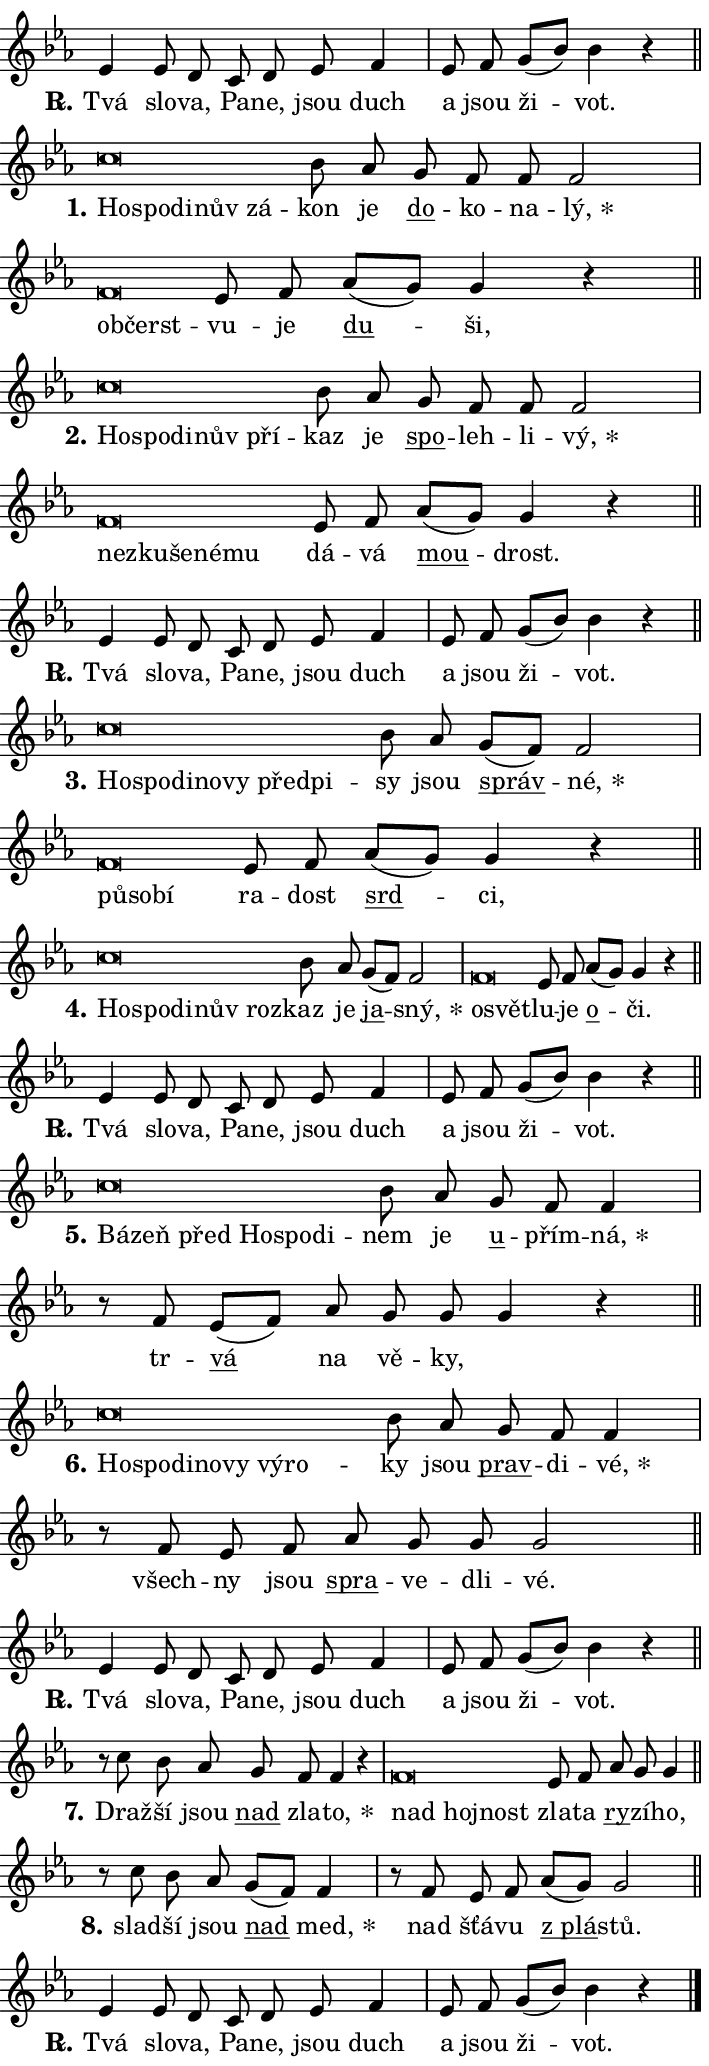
\version "2.24.0"
\header { tagline = "" }
\paper {
  indent = 0\cm
  top-margin = 0\cm
  right-margin = 0.13\cm % to fit lyric hyphens
  bottom-margin = 0\cm
  left-margin = 0\cm
  paper-width = 12\cm
  page-breaking = #ly:one-page-breaking
  system-system-spacing.basic-distance = #11
  score-system-spacing.basic-distance = #11
  ragged-last = ##f
}


%% Author: Thomas Morley
%% https://lists.gnu.org/archive/html/lilypond-user/2020-05/msg00002.html
#(define (line-position grob)
"Returns position of @var[grob} in current system:
   @code{'start}, if at first time-step
   @code{'end}, if at last time-step
   @code{'middle} otherwise
"
  (let* ((col (ly:item-get-column grob))
         (ln (ly:grob-object col 'left-neighbor))
         (rn (ly:grob-object col 'right-neighbor))
         (col-to-check-left (if (ly:grob? ln) ln col))
         (col-to-check-right (if (ly:grob? rn) rn col))
         (break-dir-left
           (and
             (ly:grob-property col-to-check-left 'non-musical #f)
             (ly:item-break-dir col-to-check-left)))
         (break-dir-right
           (and
             (ly:grob-property col-to-check-right 'non-musical #f)
             (ly:item-break-dir col-to-check-right))))
        (cond ((eqv? 1 break-dir-left) 'start)
              ((eqv? -1 break-dir-right) 'end)
              (else 'middle))))

#(define (tranparent-at-line-position vctor)
  (lambda (grob)
  "Relying on @code{line-position} select the relevant enry from @var{vctor}.
Used to determine transparency,"
    (case (line-position grob)
      ((end) (not (vector-ref vctor 0)))
      ((middle) (not (vector-ref vctor 1)))
      ((start) (not (vector-ref vctor 2))))))

noteHeadBreakVisibility =
#(define-music-function (break-visibility)(vector?)
"Makes @code{NoteHead}s transparent relying on @var{break-visibility}"
#{
  \override NoteHead.transparent =
    #(tranparent-at-line-position break-visibility)
#})

#(define delete-ledgers-for-transparent-note-heads
  (lambda (grob)
    "Reads whether a @code{NoteHead} is transparent.
If so this @code{NoteHead} is removed from @code{'note-heads} from
@var{grob}, which is supposed to be @code{LedgerLineSpanner}.
As a result ledgers are not printed for this @code{NoteHead}"
    (let* ((nhds-array (ly:grob-object grob 'note-heads))
           (nhds-list
             (if (ly:grob-array? nhds-array)
                 (ly:grob-array->list nhds-array)
                 '()))
           ;; Relies on the transparent-property being done before
           ;; Staff.LedgerLineSpanner.after-line-breaking is executed.
           ;; This is fragile ...
           (to-keep
             (remove
               (lambda (nhd)
                 (ly:grob-property nhd 'transparent #f))
               nhds-list)))
      ;; TODO find a better method to iterate over grob-arrays, similiar
      ;; to filter/remove etc for lists
      ;; For now rebuilt from scratch
      (set! (ly:grob-object grob 'note-heads)  '())
      (for-each
        (lambda (nhd)
          (ly:pointer-group-interface::add-grob grob 'note-heads nhd))
        to-keep))))

squashNotes = {
  \override NoteHead.X-extent = #'(-0.2 . 0.2)
  \override NoteHead.Y-extent = #'(-0.75 . 0)
  \override NoteHead.stencil =
    #(lambda (grob)
       (let ((pos (ly:grob-property grob 'staff-position)))
         (begin
           (if (< pos -7) (display "ERROR: Lower brevis then expected\n") (display ""))
           (if (<= pos -6) ly:text-interface::print ly:note-head::print))))
}
unSquashNotes = {
  \revert NoteHead.X-extent
  \revert NoteHead.Y-extent
  \revert NoteHead.stencil
}

hideNotes = \noteHeadBreakVisibility #begin-of-line-visible
unHideNotes = \noteHeadBreakVisibility #all-visible

% work-around for resetting accidentals
% https://lilypond.org/doc/v2.23/Documentation/notation/displaying-rhythms#unmetered-music
cadenzaMeasure = {
  \cadenzaOff
  \partial 1024 s1024
  \cadenzaOn
}

#(define-markup-command (accent layout props text) (markup?)
  "Underline accented syllable"
  (interpret-markup layout props
    #{\markup \override #'(offset . 4.3) \underline { #text }#}))

responsum = \markup \concat {
  "R" \hspace #-1.05 \path #0.1 #'((moveto 0 0.07) (lineto 0.9 0.8)) \hspace #0.05 "."
}

spaceSize = #0.6828661417322834 % exact space size for TeX Gyre Schola

\layout {
  \context {
    \Staff
    \remove "Time_signature_engraver"
    \override LedgerLineSpanner.after-line-breaking = #delete-ledgers-for-transparent-note-heads
  }
  \context {
    \Lyrics {
      \override LyricSpace.minimum-distance = \spaceSize
      \override LyricText.font-name = #"TeX Gyre Schola"
      \override LyricText.font-size = 1
      \override StanzaNumber.font-name = #"TeX Gyre Schola Bold"
      \override StanzaNumber.font-size = 1
    }
  }
  \context {
    \Score 
    \override NoteHead.text =
      #(lambda (grob) 
        (let ((pos (ly:grob-property grob 'staff-position)))
          #{\markup {
            \combine
              \halign #-0.55 \raise #(if (= pos -6) 0 0.5) \override #'(thickness . 2) \draw-line #'(3.2 . 0)
              \musicglyph "noteheads.sM1"
          }#}))
  }
}

% magnetic-lyrics.ily
%
%   written by
%     Jean Abou Samra <jean@abou-samra.fr>
%     Werner Lemberg <wl@gnu.org>
%
%   adapted by
%     Jiri Hon <jiri.hon@gmail.com>
%
% Version 2022-Apr-15

% https://www.mail-archive.com/lilypond-user@gnu.org/msg149350.html

#(define (Left_hyphen_pointer_engraver context)
   "Collect syllable-hyphen-syllable occurrences in lyrics and store
them in properties.  This engraver only looks to the left.  For
example, if the lyrics input is @code{foo -- bar}, it does the
following.

@itemize @bullet
@item
Set the @code{text} property of the @code{LyricHyphen} grob between
@q{foo} and @q{bar} to @code{foo}.

@item
Set the @code{left-hyphen} property of the @code{LyricText} grob with
text @q{foo} to the @code{LyricHyphen} grob between @q{foo} and
@q{bar}.
@end itemize

Use this auxiliary engraver in combination with the
@code{lyric-@/text::@/apply-@/magnetic-@/offset!} hook."
   (let ((hyphen #f)
         (text #f))
     (make-engraver
      (acknowledgers
       ((lyric-syllable-interface engraver grob source-engraver)
        (set! text grob)))
      (end-acknowledgers
       ((lyric-hyphen-interface engraver grob source-engraver)
        ;(when (not (grob::has-interface grob 'lyric-space-interface))
          (set! hyphen grob)));)
      ((stop-translation-timestep engraver)
       (when (and text hyphen)
         (ly:grob-set-object! text 'left-hyphen hyphen))
       (set! text #f)
       (set! hyphen #f)))))

#(define (lyric-text::apply-magnetic-offset! grob)
   "If the space between two syllables is less than the value in
property @code{LyricText@/.details@/.squash-threshold}, move the right
syllable to the left so that it gets concatenated with the left
syllable.

Use this function as a hook for
@code{LyricText@/.after-@/line-@/breaking} if the
@code{Left_@/hyphen_@/pointer_@/engraver} is active."
   (let ((hyphen (ly:grob-object grob 'left-hyphen #f)))
     (when hyphen
       (let ((left-text (ly:spanner-bound hyphen LEFT)))
         (when (grob::has-interface left-text 'lyric-syllable-interface)
           (let* ((common (ly:grob-common-refpoint grob left-text X))
                  (this-x-ext (ly:grob-extent grob common X))
                  (left-x-ext
                   (begin
                     ;; Trigger magnetism for left-text.
                     (ly:grob-property left-text 'after-line-breaking)
                     (ly:grob-extent left-text common X)))
                  ;; `delta` is the gap width between two syllables.
                  (delta (- (interval-start this-x-ext)
                            (interval-end left-x-ext)))
                  (details (ly:grob-property grob 'details))
                  (threshold (assoc-get 'squash-threshold details 0.2)))
             (when (< delta threshold)
               (let* (;; We have to manipulate the input text so that
                      ;; ligatures crossing syllable boundaries are not
                      ;; disabled.  For languages based on the Latin
                      ;; script this is essentially a beautification.
                      ;; However, for non-Western scripts it can be a
                      ;; necessity.
                      (lt (ly:grob-property left-text 'text))
                      (rt (ly:grob-property grob 'text))
                      (is-space (grob::has-interface hyphen 'lyric-space-interface))
                      (space (if is-space " " ""))
                      (extra-delta (if is-space spaceSize 0))
                      ;; Append new syllable.
                      (ltrt-space (if (and (string? lt) (string? rt))
                                (string-append lt space rt)
                                (make-concat-markup (list lt space rt))))
                      ;; Right-align `ltrt` to the right side.
                      (ltrt-space-markup (grob-interpret-markup
                               grob
                               (make-translate-markup
                                (cons (interval-length this-x-ext) 0)
                                (make-right-align-markup ltrt-space)))))
                 (begin
                   ;; Don't print `left-text`.
                   (ly:grob-set-property! left-text 'stencil #f)
                   ;; Set text and stencil (which holds all collected
                   ;; syllables so far) and shift it to the left.
                   (ly:grob-set-property! grob 'text ltrt-space)
                   (ly:grob-set-property! grob 'stencil ltrt-space-markup)
                   (ly:grob-translate-axis! grob (- (- delta extra-delta)) X))))))))))


#(define (lyric-hyphen::displace-bounds-first grob)
   ;; Make very sure this callback isn't triggered too early.
   (let ((left (ly:spanner-bound grob LEFT))
         (right (ly:spanner-bound grob RIGHT)))
     (ly:grob-property left 'after-line-breaking)
     (ly:grob-property right 'after-line-breaking)
     (ly:lyric-hyphen::print grob)))

squashThreshold = #0.4

\layout {
  \context {
    \Lyrics
    \consists #Left_hyphen_pointer_engraver
    \override LyricText.after-line-breaking =
      #lyric-text::apply-magnetic-offset!
    \override LyricHyphen.stencil = #lyric-hyphen::displace-bounds-first
    \override LyricText.details.squash-threshold = \squashThreshold
    \override LyricHyphen.minimum-distance = 0
    \override LyricHyphen.minimum-length = \squashThreshold
  }
}

squashText = \override LyricText.details.squash-threshold = 9999
unSquashText = \override LyricText.details.squash-threshold = \squashThreshold

leftText = \override LyricText.self-alignment-X = #LEFT
unLeftText = \revert LyricText.self-alignment-X

starOffset = #(lambda (grob) 
                (let ((x_offset (ly:self-alignment-interface::aligned-on-x-parent grob)))
                  (if (= x_offset 0) 0 (+ x_offset 1.2))))

star = #(define-music-function (syllable)(string?)
"Append star separator at the end of a syllable"
#{
  \once \override LyricText.X-offset = #starOffset
  \lyricmode { \markup {
    #syllable
    \override #'((font-name . "TeX Gyre Schola Bold")) \hspace #0.2 \lower #0.65 \larger "*"
  } }
#})

starAccent = #(define-music-function (syllable)(string?)
"Append star separator at the end of a syllable and make accent"
#{
  \once \override LyricText.X-offset = #starOffset
  \lyricmode { \markup {
    \accent #syllable
    \override #'((font-name . "TeX Gyre Schola Bold")) \hspace #0.2 \lower #0.65 \larger "*"
  } }
#})

breath = #(define-music-function (syllable)(string?)
"Append breathing indicator at the end of a syllable"
#{
  \lyricmode { \markup { #syllable "+" } }
#})

optionalBreath = #(define-music-function (syllable)(string?)
"Append optional breathing indicator at the end of a syllable"
#{
  \lyricmode { \markup { #syllable "(+)" } }
#})


\score {
    <<
        \new Voice = "melody" { \cadenzaOn \key es \major \relative { es'4 es8 d c d es f4 \cadenzaMeasure \bar "|" es8 f \bar "" g[( bes)] bes4 r \cadenzaMeasure \bar "||" \break } }
        \new Lyrics \lyricsto "melody" { \lyricmode { \set stanza = \responsum
Tvá slo -- va, Pa -- ne, jsou duch a jsou ži -- vot. } }
    >>
    \layout {}
}

\score {
    <<
        \new Voice = "melody" { \cadenzaOn \key es \major \relative { \squashNotes c''\breve*1/16 \hideNotes \breve*1/16 \bar "" \breve*1/16 \bar "" \breve*1/16 \breve*1/16 \bar "" \unHideNotes \unSquashNotes bes8 as \bar "" g f f f2 \cadenzaMeasure \bar "|" \squashNotes f\breve*1/16 \hideNotes \breve*1/16 \bar "" \unHideNotes \unSquashNotes es8 f \bar "" as[( g)] g4 r \cadenzaMeasure \bar "||" \break } }
        \new Lyrics \lyricsto "melody" { \lyricmode { \set stanza = "1."
\leftText Ho -- \squashText spo -- di -- nův zá -- \unLeftText \unSquashText kon je \markup \accent do -- ko -- na -- \star lý, \leftText ob -- \squashText čerst -- \unLeftText \unSquashText vu -- je \markup \accent du -- ši, } }
    >>
    \layout {}
}

\score {
    <<
        \new Voice = "melody" { \cadenzaOn \key es \major \relative { \squashNotes c''\breve*1/16 \hideNotes \breve*1/16 \bar "" \breve*1/16 \bar "" \breve*1/16 \breve*1/16 \bar "" \unHideNotes \unSquashNotes bes8 as \bar "" g f f f2 \cadenzaMeasure \bar "|" \squashNotes f\breve*1/16 \hideNotes \breve*1/16 \bar "" \breve*1/16 \bar "" \breve*1/16 \breve*1/16 \bar "" \unHideNotes \unSquashNotes es8 f \bar "" as[( g)] g4 r \cadenzaMeasure \bar "||" \break } }
        \new Lyrics \lyricsto "melody" { \lyricmode { \set stanza = "2."
\leftText Ho -- \squashText spo -- di -- nův pří -- \unLeftText \unSquashText kaz je \markup \accent spo -- leh -- li -- \star vý, \leftText ne -- \squashText zku -- še -- né -- mu \unLeftText \unSquashText dá -- vá \markup \accent mou -- drost. } }
    >>
    \layout {}
}

\score {
    <<
        \new Voice = "melody" { \cadenzaOn \key es \major \relative { es'4 es8 d c d es f4 \cadenzaMeasure \bar "|" es8 f \bar "" g[( bes)] bes4 r \cadenzaMeasure \bar "||" \break } }
        \new Lyrics \lyricsto "melody" { \lyricmode { \set stanza = \responsum
Tvá slo -- va, Pa -- ne, jsou duch a jsou ži -- vot. } }
    >>
    \layout {}
}

\score {
    <<
        \new Voice = "melody" { \cadenzaOn \key es \major \relative { \squashNotes c''\breve*1/16 \hideNotes \breve*1/16 \bar "" \breve*1/16 \bar "" \breve*1/16 \bar "" \breve*1/16 \bar "" \breve*1/16 \breve*1/16 \bar "" \unHideNotes \unSquashNotes bes8 as \bar "" g[( f)] f2 \cadenzaMeasure \bar "|" \squashNotes f\breve*1/16 \hideNotes \breve*1/16 \breve*1/16 \bar "" \unHideNotes \unSquashNotes es8 f \bar "" as[( g)] g4 r \cadenzaMeasure \bar "||" \break } }
        \new Lyrics \lyricsto "melody" { \lyricmode { \set stanza = "3."
\leftText Ho -- \squashText spo -- di -- no -- vy před -- pi -- \unLeftText \unSquashText sy jsou \markup \accent správ -- \star né, \leftText pů -- \squashText so -- bí \unLeftText \unSquashText ra -- dost \markup \accent srd -- ci, } }
    >>
    \layout {}
}

\score {
    <<
        \new Voice = "melody" { \cadenzaOn \key es \major \relative { \squashNotes c''\breve*1/16 \hideNotes \breve*1/16 \bar "" \breve*1/16 \bar "" \breve*1/16 \breve*1/16 \bar "" \unHideNotes \unSquashNotes bes8 as \bar "" g[( f)] f2 \cadenzaMeasure \bar "|" \squashNotes f\breve*1/16 \hideNotes \breve*1/16 \bar "" \unHideNotes \unSquashNotes es8 f \bar "" as[( g)] g4 r \cadenzaMeasure \bar "||" \break } }
        \new Lyrics \lyricsto "melody" { \lyricmode { \set stanza = "4."
\leftText Ho -- \squashText spo -- di -- nův roz -- \unLeftText \unSquashText kaz je \markup \accent ja -- \star sný, \leftText o -- \squashText svět -- \unLeftText \unSquashText lu -- je \markup \accent o -- či. } }
    >>
    \layout {}
}

\score {
    <<
        \new Voice = "melody" { \cadenzaOn \key es \major \relative { es'4 es8 d c d es f4 \cadenzaMeasure \bar "|" es8 f \bar "" g[( bes)] bes4 r \cadenzaMeasure \bar "||" \break } }
        \new Lyrics \lyricsto "melody" { \lyricmode { \set stanza = \responsum
Tvá slo -- va, Pa -- ne, jsou duch a jsou ži -- vot. } }
    >>
    \layout {}
}

\score {
    <<
        \new Voice = "melody" { \cadenzaOn \key es \major \relative { \squashNotes c''\breve*1/16 \hideNotes \breve*1/16 \bar "" \breve*1/16 \bar "" \breve*1/16 \bar "" \breve*1/16 \breve*1/16 \bar "" \unHideNotes \unSquashNotes bes8 as \bar "" g f f4 \cadenzaMeasure \bar "|" r8 f es8[( f)] \bar "" as g g g4 r \cadenzaMeasure \bar "||" \break } }
        \new Lyrics \lyricsto "melody" { \lyricmode { \set stanza = "5."
\leftText Bá -- \squashText zeň před Ho -- spo -- di -- \unLeftText \unSquashText nem je \markup \accent u -- přím -- \star ná, tr -- \markup \accent vá na vě -- ky, \repeat unfold 1 { \skip 1 } } }
    >>
    \layout {}
}

\score {
    <<
        \new Voice = "melody" { \cadenzaOn \key es \major \relative { \squashNotes c''\breve*1/16 \hideNotes \breve*1/16 \bar "" \breve*1/16 \bar "" \breve*1/16 \bar "" \breve*1/16 \bar "" \breve*1/16 \breve*1/16 \bar "" \unHideNotes \unSquashNotes bes8 as \bar "" g f f4 \cadenzaMeasure \bar "|" r8 f es8 f \bar "" as g g g2 \cadenzaMeasure \bar "||" \break } }
        \new Lyrics \lyricsto "melody" { \lyricmode { \set stanza = "6."
\leftText Ho -- \squashText spo -- di -- no -- vy vý -- ro -- \unLeftText \unSquashText ky jsou \markup \accent prav -- di -- \star vé, všech -- ny jsou \markup \accent spra -- ve -- dli -- vé. } }
    >>
    \layout {}
}

\score {
    <<
        \new Voice = "melody" { \cadenzaOn \key es \major \relative { es'4 es8 d c d es f4 \cadenzaMeasure \bar "|" es8 f \bar "" g[( bes)] bes4 r \cadenzaMeasure \bar "||" \break } }
        \new Lyrics \lyricsto "melody" { \lyricmode { \set stanza = \responsum
Tvá slo -- va, Pa -- ne, jsou duch a jsou ži -- vot. } }
    >>
    \layout {}
}

\score {
    <<
        \new Voice = "melody" { \cadenzaOn \key es \major \relative { r8 c'' bes8 as \bar "" g f f4 r \cadenzaMeasure \bar "|" \squashNotes f\breve*1/16 \hideNotes \breve*1/16 \breve*1/16 \bar "" \unHideNotes \unSquashNotes es8 f \bar "" as g g4 \cadenzaMeasure \bar "||" \break } }
        \new Lyrics \lyricsto "melody" { \lyricmode { \set stanza = "7."
Draž -- ší jsou \markup \accent nad zla -- \star to, \leftText nad \squashText hoj -- nost \unLeftText \unSquashText zla -- ta \markup \accent ry -- zí -- ho, } }
    >>
    \layout {}
}

\score {
    <<
        \new Voice = "melody" { \cadenzaOn \key es \major \relative { r8 c'' bes8 as \bar "" g[( f)] f4 \cadenzaMeasure \bar "|" r8 f es8 f \bar "" as[( g)] g2 \cadenzaMeasure \bar "||" \break } }
        \new Lyrics \lyricsto "melody" { \lyricmode { \set stanza = "8."
slad -- ší jsou \markup \accent nad \star med, nad šťá -- vu \markup \accent "z plá" -- stů. } }
    >>
    \layout {}
}

\score {
    <<
        \new Voice = "melody" { \cadenzaOn \key es \major \relative { es'4 es8 d c d es f4 \cadenzaMeasure \bar "|" es8 f \bar "" g[( bes)] bes4 r \cadenzaMeasure \bar "||" \break } \bar "|." }
        \new Lyrics \lyricsto "melody" { \lyricmode { \set stanza = \responsum
Tvá slo -- va, Pa -- ne, jsou duch a jsou ži -- vot. } }
    >>
    \layout {}
}
